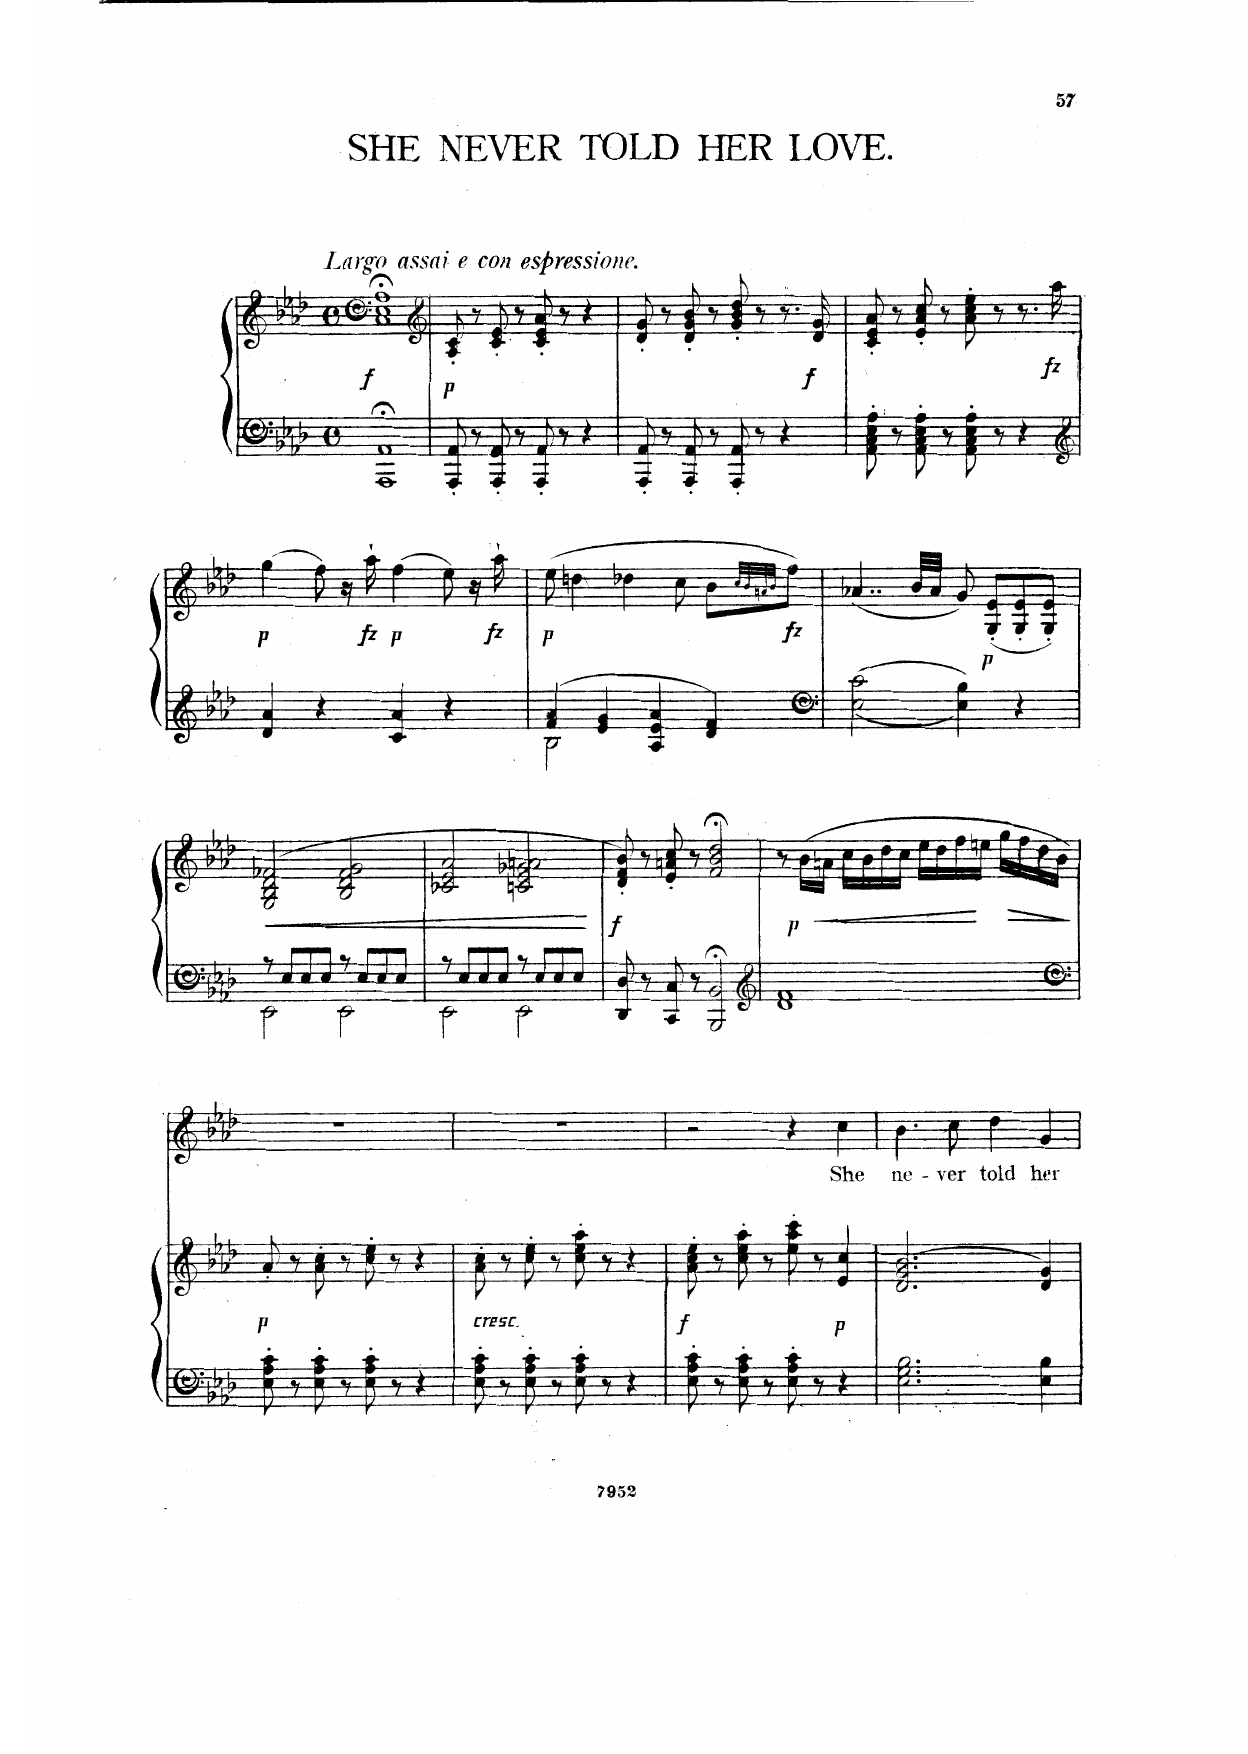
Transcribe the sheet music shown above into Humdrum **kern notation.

**kern	**kern	**dynam	**kern	**text
*part2	*part2	*part2	*part1	*part1
*staff3	*staff2	*staff2/3	*staff1	*staff1
*I"Piano	*	*	*I"Voice	*
*I'Pno	*	*	*	*
*clefF4	*clefF4	*	*clefG2	*
*k[b-e-a-d-]	*k[b-e-a-d-]	*	*k[b-e-a-d-]	*
*M4/4	*M4/4	*	*M4/4	*
*met(c)	*met(c)	*	*met(c)	*
=1	=1	=1	=1	=1
!	!	!	!LO:TX:a:B:t=Largo assai e con espressione	!
!	!	!LO:DY:b	!	!
1AAA-; 1AA-;	1C;< 1E-;< 1A-;<	f	1r	.
=2	=2	=2	=2	=2
*	*clefG2	*	*	*
!	!	!LO:DY:b	!	!
8AAA-/' 8AA-/'	8A-/' 8c/'	p	1r	.
8r	8r	.	.	.
8AAA-/' 8AA-/'	8c/' 8e-/'	.	.	.
8r	8r	.	.	.
8AAA-/' 8AA-/'	8c/' 8e-/' 8a-/'	.	.	.
8r	8r	.	.	.
4r	4r	.	.	.
=3	=3	=3	=3	=3
8AAA-/' 8AA-/'	8d-/' 8g/'	.	1r	.
8r	8r	.	.	.
8AAA-/' 8AA-/'	8d-/' 8g/' 8b-/'	.	.	.
8r	8r	.	.	.
8AAA-/' 8AA-/'	8g/' 8b-/' 8dd-/'	.	.	.
8r	8r	.	.	.
4r	8.r	.	.	.
!	!	!LO:DY:b	!	!
.	16d-/ 16g/	f	.	.
=4	=4	=4	=4	=4
8AA-\' 8C\' 8E-\' 8A-\'	8c/' 8e-/' 8a-/'	.	1r	.
8r	8r	.	.	.
8AA-\' 8C\' 8E-\' 8A-\'	8e-/' 8a-/' 8cc/'	.	.	.
8r	8r	.	.	.
8AA-\' 8C\' 8E-\' 8A-\'	8a-\' 8cc\' 8ee-\'	.	.	.
8r	8r	.	.	.
4r	8.r	.	.	.
!	!	!LO:DY:b	!	!
.	16aa-\	fz	.	.
=5	=5	=5	=5	=5
*clefG2	*	*	*	*
!	!	!LO:DY:b	!	!
4d-/ 4a-/	(4gg\	p	1r	.
4r	8ff\)	.	.	.
.	16r	.	.	.
!	!	!LO:DY:b	!	!
.	16aa-`\	fz	.	.
!	!	!LO:DY:b	!	!
4c/ 4a-/	(4ff\	p	.	.
4r	8ee-\)	.	.	.
.	16r	.	.	.
!	!	!LO:DY:b	!	!
.	16aa-`\	fz	.	.
=6	=6	=6	=6	=6
*^	*	*	*	*
!	!	!	!LO:DY:b	!	!
4f/ 4a-/	2B-\	(8ee-\	p	1r	.
.	.	4ddn\	.	.	.
4e-/ 4g/	.	.	.	.	.
.	.	4dd-X\	.	.	.
4A-/ 4e-/ 4a-/	2ryy	.	.	.	.
.	.	8cc\	.	.	.
4d-/ 4f/	.	8b-\L	.	.	.
.	.	32qcc/LLL	.	.	.
.	.	32qb-/	.	.	.
.	.	32qan/	.	.	.
.	.	32qb-/JJJ	.	.	.
!	!	!	!LO:DY:b	!	!
.	.	8ff\J)	fz	.	.
*v	*v	*	*	*	*
=7	=7	=7	=7	=7
*clefF4	*	*	*	*
[2E-\ 2c\	(4..a-X/	.	1r	.
.	32b-/LLL	.	.	.
.	32a-/JJJ	.	.	.
4E-\] 4B-\	8g/)	.	.	.
!	!	!LO:DY:b	!	!
.	(8G/' 8e-/'L	p	.	.
4r	8G/' 8e-/'	.	.	.
.	8G/' 8e-/'J)	.	.	.
=8	=8	=8	=8	=8
*^	*	*	*	*
!	!	!	!LO:HP:b	!	!
8r	2EE-\	(2G/ 2B-/ 2d-/ 2f-X/	<	1r	.
8E-/L	.	.	.	.	.
8E-/	.	.	.	.	.
8E-/J	.	.	.	.	.
8r	2EE-\	2B-/ 2d-/ 2f-/ 2g/	.	.	.
8E-/L	.	.	.	.	.
8E-/	.	.	.	.	.
8E-/J	.	.	.	.	.
=9	=9	=9	=9	=9	=9
8r	2EE-\	2c-X/ 2e-/ 2a-/	.	1r	.
8E-/L	.	.	.	.	.
8E-/	.	.	.	.	.
8E-/J	.	.	.	.	.
8r	2EE-\	2cn/ 2e-/ 2g-X/ 2an/	.	.	.
8E-/L	.	.	.	.	.
8E-/	.	.	.	.	.
8E-/J	.	.	.	.	.
*v	*v	*	*	*	*
.	.	[	.	.
=10	=10	=10	=10	=10
!	!	!LO:DY:b	!	!
8DD-/ 8D-/	8d-/' 8f/' 8b-/')	f	1r	.
8r	8r	.	.	.
8CC/ 8C/	8e-/' 8an/' 8cc/'	.	.	.
8r	8r	.	.	.
2BBB-/;< 2BB-/;<	2f/;< 2b-/;< 2dd-/;<	.	.	.
=11	=11	=11	=11	=11
*clefG2	*	*	*	*
!	!	!LO:DY:b	!	!
1d- 1f	8r	p	1r	.
!	!	!LO:HP:b	!	!
.	(16b-/LL	<	.	.
.	16an/JJ	.	.	.
.	16cc\LL	.	.	.
.	16b-\	.	.	.
.	16dd-\	.	.	.
.	16cc\JJ	.	.	.
.	16ee-\LL	.	.	.
.	16dd-\	.	.	.
.	16ff\	.	.	.
.	16een\JJ	.	.	.
!	!	!LO:HP:n=1:b	!	!
.	16gg\LL	[ >	.	.
.	16ff\	.	.	.
.	16ee\	.	.	.
.	16dd-\JJ)	.	.	.
.	.	]	.	.
=12	=12	=12	=12	=12
*clefF4	*	*	*	*
!	!	!LO:DY:b	!	!
8E-\' 8A-\' 8c\'	8a-'/	p	1r	.
8r	8r	.	.	.
8E-\' 8A-\' 8c\'	8a-\' 8cc\'	.	.	.
8r	8r	.	.	.
8E-\' 8A-\' 8c\'	8cc\' 8ee-\'	.	.	.
8r	8r	.	.	.
4r	4r	.	.	.
=13	=13	=13	=13	=13
!	!LO:TX:b:i:t=cresc.	!	!	!
8E-\' 8A-\' 8c\'	8a-\' 8cc\'	.	1r	.
8r	8r	.	.	.
8E-\' 8A-\' 8c\'	8cc\' 8ee-\'	.	.	.
8r	8r	.	.	.
8E-\' 8A-\' 8c\'	8cc\' 8ee-\' 8aa-\'	.	.	.
8r	8r	.	.	.
4r	4r	.	.	.
=14	=14	=14	=14	=14
!	!	!LO:DY:b	!	!
8E-\' 8A-\' 8c\'	8a-\' 8cc\' 8ee-\'	f	2r	.
8r	8r	.	.	.
8E-\' 8A-\' 8c\'	8cc\' 8ee-\' 8aa-\'	.	.	.
8r	8r	.	.	.
8E-\' 8A-\' 8c\'	8ee-\' 8aa-\' 8ccc\'	.	4r	.
8r	8r	.	.	.
!	!	!LO:DY:b	!	!
4r	4e-/ 4cc/	p	4cc\	She
=15	=15	=15	=15	=15
2.E-\ 2.G\ 2.B-\	(>2.d-/ 2.g/ 2.b-/	.	4.b-\	ne-
.	.	.	8cc\	-ver
.	.	.	4dd-\	told
4E-\ 4B-\	4d-/ 4g/)	.	4g/	her
=	=	=	=	=
*-	*-	*-	*-	*-
